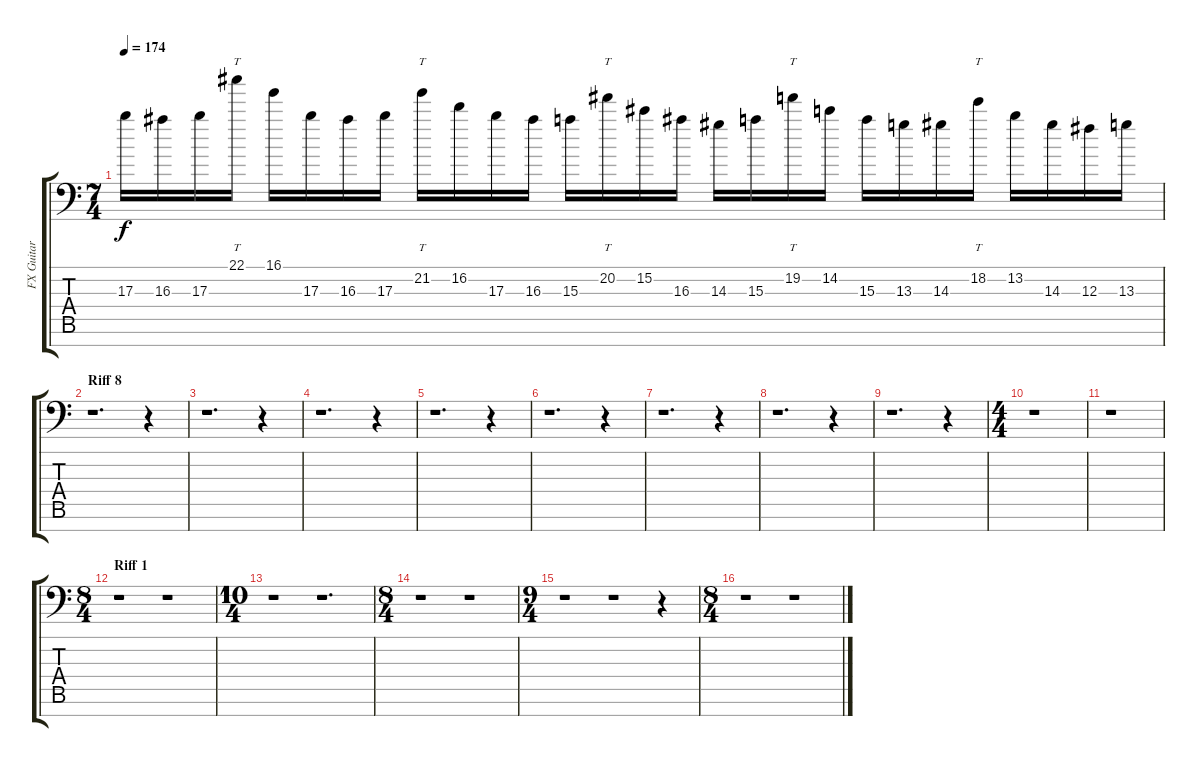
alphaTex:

\track ("FX Guitar" "FX Guitar") {instrument distortionguitar}
\staff {score tabs}
\tuning (Eb4 Bb3 Gb3 Db3 Ab2 Eb2 Bb1) {hide}
\ts (7 4)
\tempo 174
\clef f4
\ks c
17.3.16{dy f} 16.3.16 17.3.16 22.1.16{tt} 16.1.16 17.3.16 16.3.16 17.3.16 21.2.16{tt} 16.2.16 17.3.16 16.3.16 15.3.16 20.2.16{tt} 15.2.16 16.3.16 14.3.16 15.3.16 19.2.16{tt} 14.2.16 15.3.16 13.3.16 14.3.16 18.2.16{tt} 13.2.16 14.3.16 12.3.16 13.3.16 |
\section ("" "Riff 8")
r.1{d} r.4 |
r.1{d} r.4 |
r.1{d} r.4 |
r.1{d} r.4 |
r.1{d} r.4 |
r.1{d} r.4 |
r.1{d} r.4 |
r.1{d} r.4 |
\ts (4 4)
r.1 |
r.1 |
\ts (8 4)
\section ("" "Riff 1")
r.1 r.1 |
\ts (10 4)
r.1 r.1{d} |
\ts (8 4)
r.1 r.1 |
\ts (9 4)
r.1 r.1 r.4 |
\ts (8 4)
r.1 r.1
